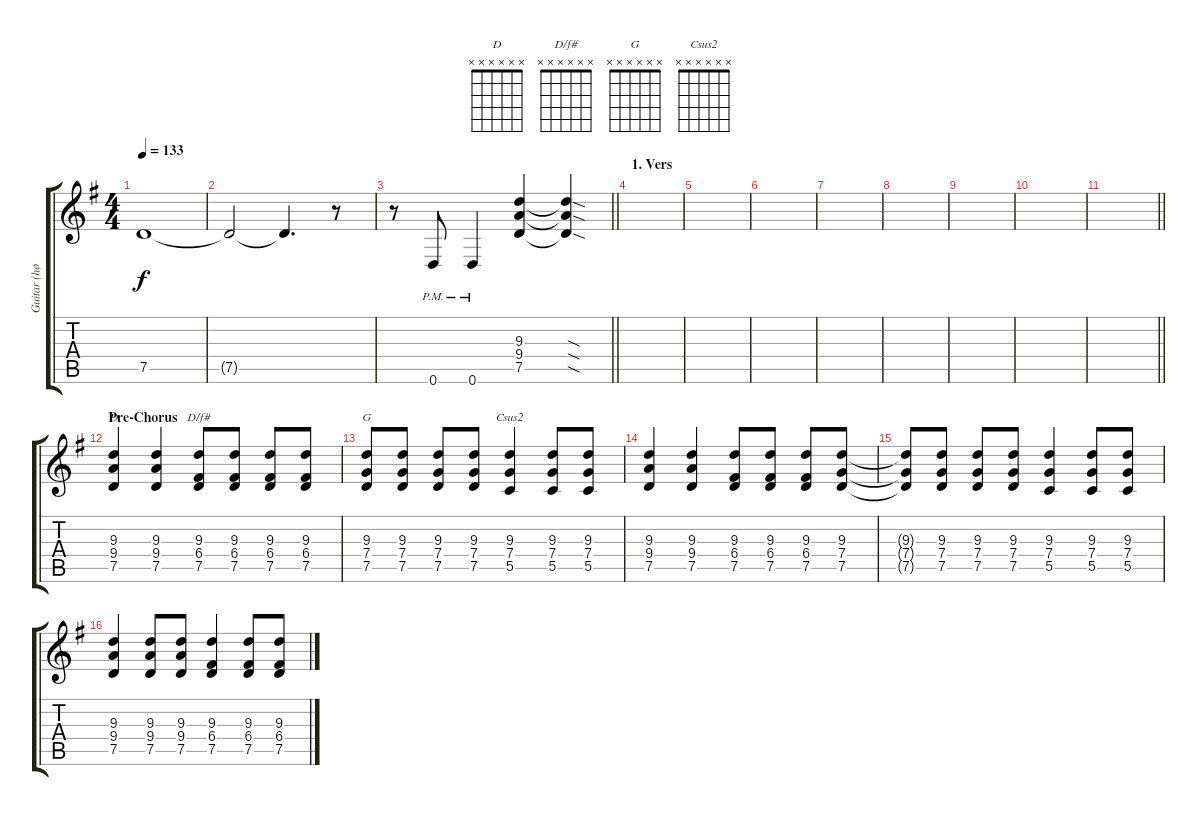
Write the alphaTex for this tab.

\track ("Guitar (højre)" "Guitar (hø") {instrument overdrivenguitar}
\staff {score tabs}
\tuning (D4 A3 F3 C3 G2 D2) {hide}
\chord ("D" x x x x x x)
\chord ("D/f#" x x x x x x)
\chord ("G" x x x x x x)
\chord ("Csus2" x x x x x x)
\ts (4 4)
\tempo 133
\clef g2
\ks eminor
7.5{t}.1{dy f} |
7.5{t}.2 7.5{t}.4{d} r.8 |
\barLineRight lightlight
r.8 0.6{pm}.8 0.6{pm}.4 (9.3 9.4 7.5).4 (9.3{sod t} 9.4{sod t} 7.5{sod t}).4 |
\section ("" "1. Vers")
|
|
|
|
|
|
|
\barLineRight lightlight
|
\section ("" "Pre-Chorus")
(9.3 9.4 7.5).4{ch "D"} (9.3 9.4 7.5).4 (9.3 6.4 7.5).8{ch "D/f#"} (9.3 6.4 7.5).8 (9.3 6.4 7.5).8 (9.3 6.4 7.5).8 |
(9.3 7.4 7.5).8{ch "G"} (9.3 7.4 7.5).8 (9.3 7.4 7.5).8 (9.3 7.4 7.5).8 (9.3 7.4 5.5).4{ch "Csus2"} (9.3 7.4 5.5).8 (9.3 7.4 5.5).8 |
(9.3 9.4 7.5).4 (9.3 9.4 7.5).4 (9.3 6.4 7.5).8 (9.3 6.4 7.5).8 (9.3 6.4 7.5).8 (9.3 7.4 7.5).8 |
(9.3{t} 7.4{t} 7.5{t}).8 (9.3 7.4 7.5).8 (9.3 7.4 7.5).8 (9.3 7.4 7.5).8 (9.3 7.4 5.5).4 (9.3 7.4 5.5).8 (9.3 7.4 5.5).8 |
(9.3 9.4 7.5).4 (9.3 9.4 7.5).8 (9.3 9.4 7.5).8 (9.3 6.4 7.5).4 (9.3 6.4 7.5).8 (9.3 6.4 7.5).8
